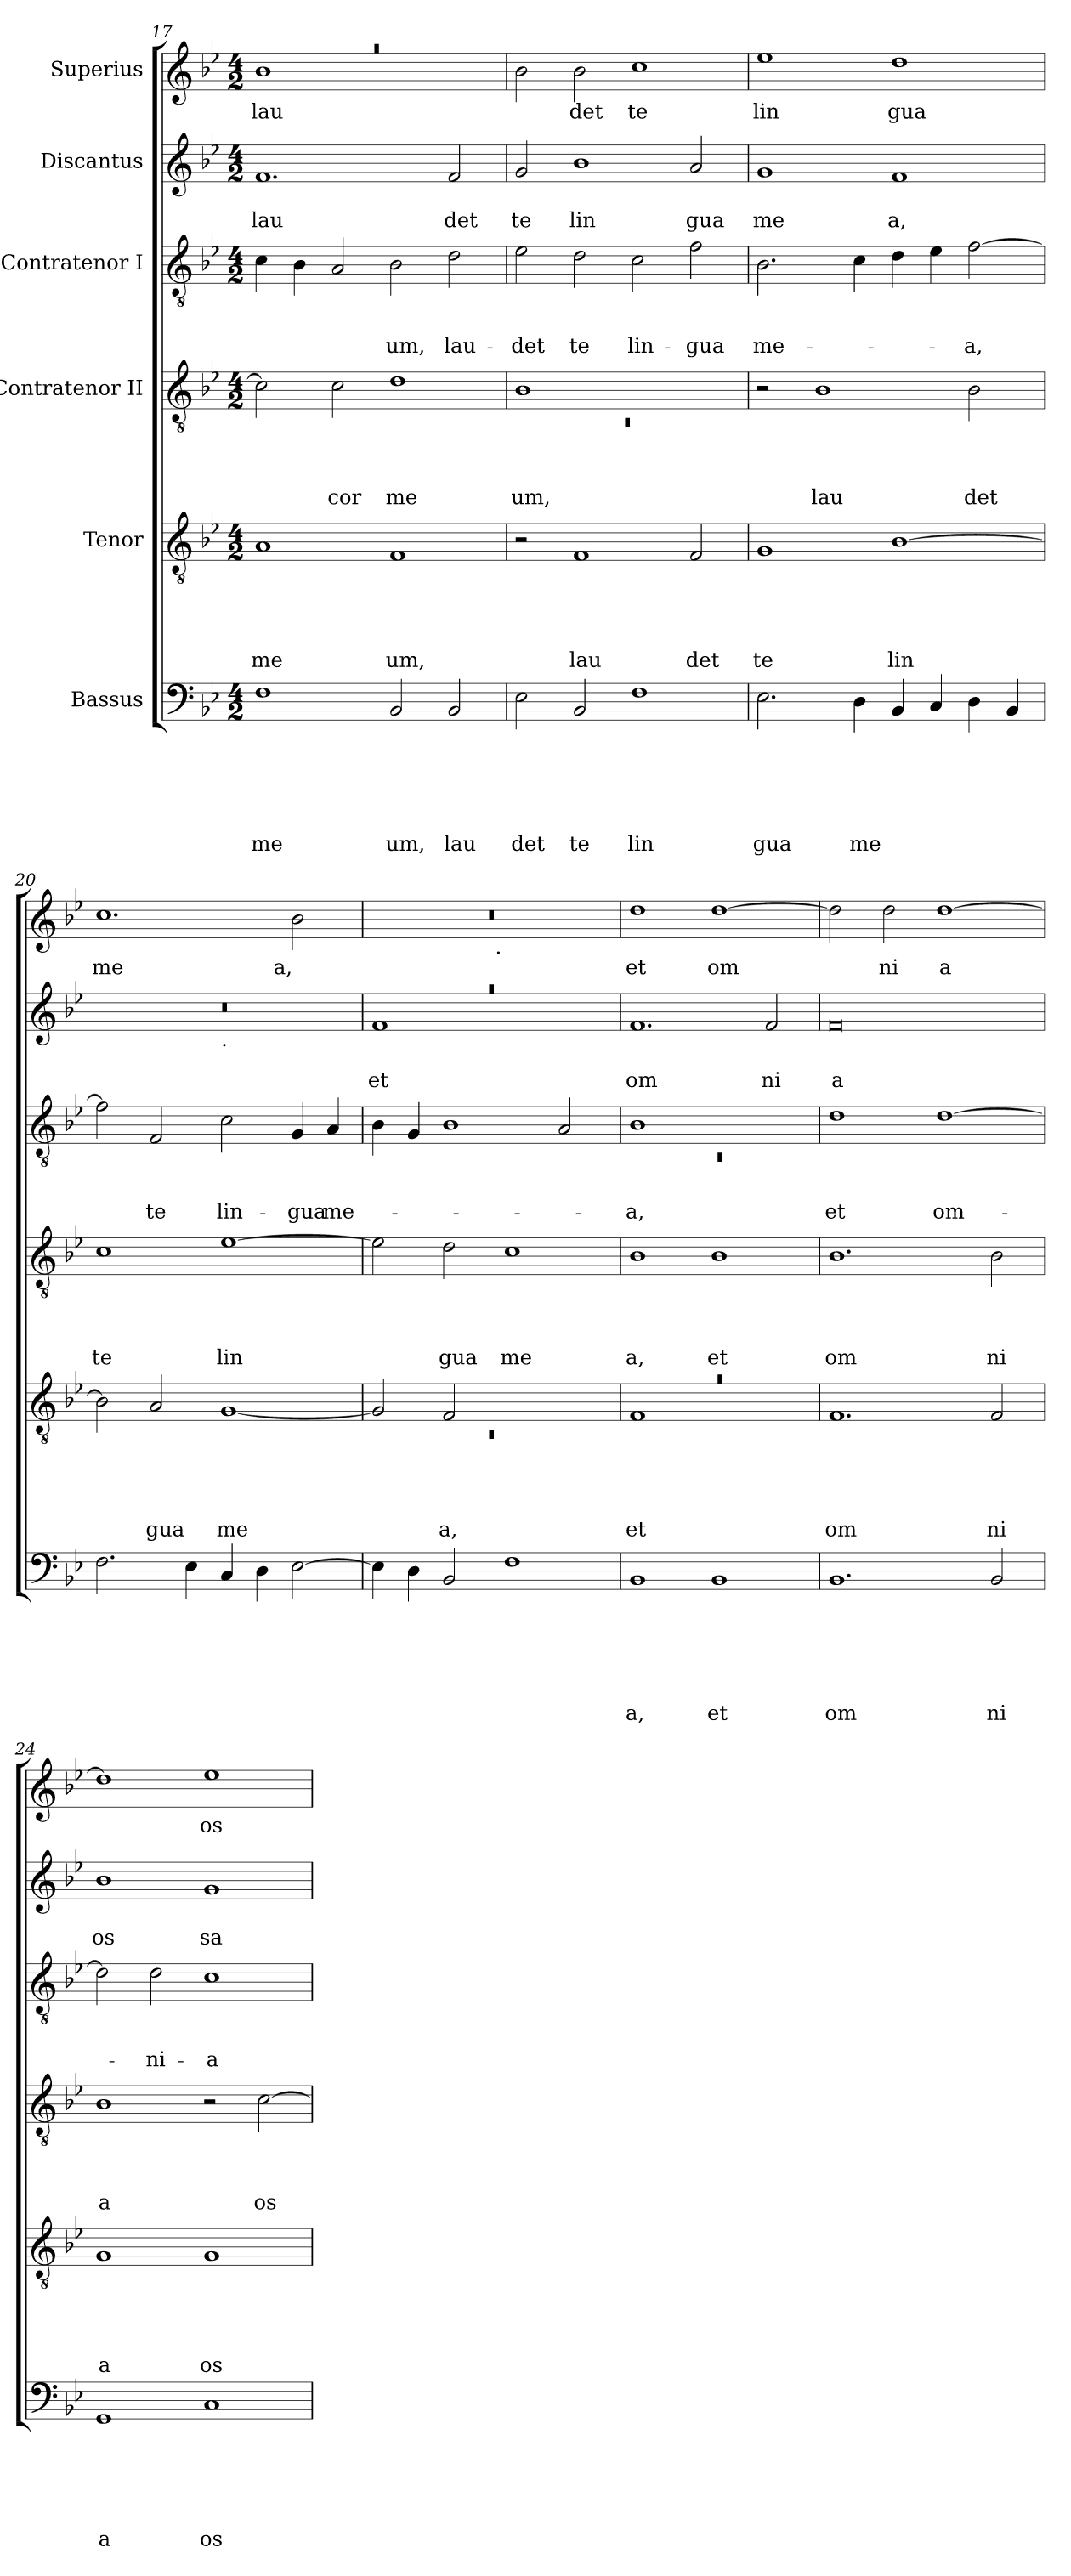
**kern	**text	**text	**text	**text	**text	**text	**kern	**text	**text	**text	**text	**text	**kern	**text	**text	**text	**text	**kern	**text	**text	**text	**kern	**text	**text	**kern	**text
*part6	*part6	*part6	*part6	*part6	*part6	*part6	*part5	*part5	*part5	*part5	*part5	*part5	*part4	*part4	*part4	*part4	*part4	*part3	*part3	*part3	*part3	*part2	*part2	*part2	*part1	*part1
*staff6	*staff6	*staff6	*staff6	*staff6	*staff6	*staff6	*staff5	*staff5	*staff5	*staff5	*staff5	*staff5	*staff4	*staff4	*staff4	*staff4	*staff4	*staff3	*staff3	*staff3	*staff3	*staff2	*staff2	*staff2	*staff1	*staff1
*I"Bassus	*	*	*	*	*	*	*I"Tenor	*	*	*	*	*	*I"Contratenor II	*	*	*	*	*I"Contratenor I	*	*	*	*I"Discantus	*	*	*I"Superius	*
*clefF4	*	*	*	*	*	*	*clefGv2	*	*	*	*	*	*clefGv2	*	*	*	*	*clefGv2	*	*	*	*clefG2	*	*	*clefG2	*
*k[b-e-]	*	*	*	*	*	*	*k[b-e-]	*	*	*	*	*	*k[b-e-]	*	*	*	*	*k[b-e-]	*	*	*	*k[b-e-]	*	*	*k[b-e-]	*
*B-:	*	*	*	*	*	*	*B-:	*	*	*	*	*	*B-:	*	*	*	*	*B-:	*	*	*	*B-:	*	*	*B-:	*
*M4/2	*	*	*	*	*	*	*M4/2	*	*	*	*	*	*M4/2	*	*	*	*	*M4/2	*	*	*	*M4/2	*	*	*M4/2	*
=17	=17	=17	=17	=17	=17	=17	=17	=17	=17	=17	=17	=17	=17	=17	=17	=17	=17	=17	=17	=17	=17	=17	=17	=17	=17	=17
!	!	!	!	!	!	!LO:LY:b	!	!	!	!	!	!LO:LY:b	!	!	!	!	!	!	!	!	!	!	!	!LO:LY:b	!LO:N:vis=1	!LO:LY:b
*	*	*	*	*	*	*	*	*	*	*	*	*	*	*	*	*	*	*	*	*	*	*	*	*	*^	*
1F	.	.	.	.	.	me	1A	.	.	.	.	me	2c\]	.	.	.	.	4c\	.	.	.	1.f	.	lau	0raa	1b-	lau
.	.	.	.	.	.	.	.	.	.	.	.	.	.	.	.	.	.	4B-\	.	.	.	.	.	.	.	.	.
!	!	!	!	!	!	!	!	!	!	!	!	!	!	!	!	!	!LO:LY:b	!	!	!	!	!	!	!	!	!	!
.	.	.	.	.	.	.	.	.	.	.	.	.	2c\	.	.	.	cor	2A/	.	.	.	.	.	.	.	.	.
!	!	!	!	!	!	!LO:LY:b	!	!	!	!	!	!LO:LY:b	!	!	!	!	!LO:LY:b	!	!	!	!LO:LY:b	!	!	!	!	!	!
2BB-/	.	.	.	.	.	um,	1F	.	.	.	.	um,	1d	.	.	.	me	2B-\	.	.	um,	.	.	.	.	1ryy	.
!	!	!	!	!	!	!LO:LY:b	!	!	!	!	!	!	!	!	!	!	!	!	!	!	!LO:LY:b	!	!	!LO:LY:b	!	!	!
2BB-/	.	.	.	.	.	lau	.	.	.	.	.	.	.	.	.	.	.	2d\	.	.	lau-	2f/	.	det	.	.	.
*	*	*	*	*	*	*	*	*	*	*	*	*	*	*	*	*	*	*	*	*	*	*	*	*	*v	*v	*
=18	=18	=18	=18	=18	=18	=18	=18	=18	=18	=18	=18	=18	=18	=18	=18	=18	=18	=18	=18	=18	=18	=18	=18	=18	=18	=18
*	*	*	*	*	*	*	*	*	*	*	*	*	*^	*	*	*	*	*	*	*	*	*	*	*	*	*
!	!	!	!	!	!	!LO:LY:b	!	!	!	!	!	!	!	!LO:N:vis=1	!	!	!	!LO:LY:b	!	!	!	!LO:LY:b	!	!	!LO:LY:b	!	!
2E-\	.	.	.	.	.	det	2r	.	.	.	.	.	1B-	0rC	.	.	.	um,	2e-\	.	.	-det	2g/	.	te	2b-\	.
!	!	!	!	!	!	!LO:LY:b	!	!	!	!	!	!LO:LY:b	!	!	!	!	!	!	!	!	!	!LO:LY:b	!	!	!LO:LY:b	!	!LO:LY:b
2BB-/	.	.	.	.	.	te	1F	.	.	.	.	lau	.	.	.	.	.	.	2d\	.	.	te	1b-	.	lin	2b-\	det
!	!	!	!	!	!	!LO:LY:b	!	!	!	!	!	!	!	!	!	!	!	!	!	!	!	!LO:LY:b	!	!	!	!	!LO:LY:b
1F	.	.	.	.	.	lin	.	.	.	.	.	.	1ryy	.	.	.	.	.	2c\	.	.	lin-	.	.	.	1cc	te
!	!	!	!	!	!	!	!	!	!	!	!	!LO:LY:b	!	!	!	!	!	!	!	!	!	!LO:LY:b	!	!	!LO:LY:b	!	!
.	.	.	.	.	.	.	2F/	.	.	.	.	det	.	.	.	.	.	.	2f\	.	.	-gua	2a/	.	gua	.	.
*	*	*	*	*	*	*	*	*	*	*	*	*	*v	*v	*	*	*	*	*	*	*	*	*	*	*	*	*
=19	=19	=19	=19	=19	=19	=19	=19	=19	=19	=19	=19	=19	=19	=19	=19	=19	=19	=19	=19	=19	=19	=19	=19	=19	=19	=19
!	!	!	!	!	!	!LO:LY:b	!	!	!	!	!	!LO:LY:b	!	!	!	!	!	!	!	!	!LO:LY:b	!	!	!LO:LY:b	!	!LO:LY:b
2.E-\	.	.	.	.	.	gua	1G	.	.	.	.	te	2r	.	.	.	.	2.B-\	.	.	me-	1g	.	me	1ee-	lin
!	!	!	!	!	!	!	!	!	!	!	!	!	!	!	!	!	!LO:LY:b	!	!	!	!	!	!	!	!	!
.	.	.	.	.	.	.	.	.	.	.	.	.	1B-	.	.	.	lau	.	.	.	.	.	.	.	.	.
!	!	!	!	!	!	!LO:LY:b	!	!	!	!	!	!	!	!	!	!	!	!	!	!	!	!	!	!	!	!
4D\	.	.	.	.	.	me	.	.	.	.	.	.	.	.	.	.	.	4c\	.	.	.	.	.	.	.	.
!	!	!	!	!	!	!	!	!	!	!	!	!LO:LY:b	!	!	!	!	!	!	!	!	!	!	!	!LO:LY:b	!	!LO:LY:b
4BB-/	.	.	.	.	.	.	[>1B-	.	.	.	.	lin	.	.	.	.	.	4d\	.	.	.	1f	.	a,	1dd	gua
4C/	.	.	.	.	.	.	.	.	.	.	.	.	.	.	.	.	.	4e-\	.	.	.	.	.	.	.	.
!	!	!	!	!	!	!	!	!	!	!	!	!	!	!	!	!	!LO:LY:b	!	!	!	!LO:LY:b	!	!	!	!	!
4D\	.	.	.	.	.	.	.	.	.	.	.	.	2B-\	.	.	.	det	[>2f\	.	.	-a,	.	.	.	.	.
4BB-/	.	.	.	.	.	.	.	.	.	.	.	.	.	.	.	.	.	.	.	.	.	.	.	.	.	.
=20	=20	=20	=20	=20	=20	=20	=20	=20	=20	=20	=20	=20	=20	=20	=20	=20	=20	=20	=20	=20	=20	=20	=20	=20	=20	=20
!	!	!	!	!	!	!	!	!	!	!	!	!	!	!	!	!	!LO:LY:b	!	!	!	!	!	!	!	!	!LO:LY:b
*	*	*	*	*	*	*	*	*	*	*	*	*	*	*	*	*	*	*	*	*	*	*^	*	*	*	*
2.F\	.	.	.	.	.	.	2B-\]	.	.	.	.	.	1c	.	.	.	te	2f\]	.	.	.	0r	1ryy	.	.	1.cc	me
!	!	!	!	!	!	!	!	!	!	!	!	!LO:LY:b	!	!	!	!	!	!	!	!	!LO:LY:b	!	!	!	!	!	!
.	.	.	.	.	.	.	2A/	.	.	.	.	gua	.	.	.	.	.	2F/	.	.	te	.	.	.	.	.	.
4E-\	.	.	.	.	.	.	.	.	.	.	.	.	.	.	.	.	.	.	.	.	.	.	.	.	.	.	.
!	!	!	!	!	!	!	!	!	!	!	!	!	!	!	!	!	!	!	!	!	!	!	!LO:TX:b:t=.	!	!	!	!
!	!	!	!	!	!	!	!	!	!	!	!	!LO:LY:b	!	!	!	!	!LO:LY:b	!	!	!	!LO:LY:b	!	!	!	!	!	!
4C/	.	.	.	.	.	.	[<1G	.	.	.	.	me	[>1e-	.	.	.	lin	2c\	.	.	lin-	.	1ryy	.	.	.	.
4D\	.	.	.	.	.	.	.	.	.	.	.	.	.	.	.	.	.	.	.	.	.	.	.	.	.	.	.
!	!	!	!	!	!	!	!	!	!	!	!	!	!	!	!	!	!	!	!	!	!LO:LY:b	!	!	!	!	!	!LO:LY:b
[>2E-\	.	.	.	.	.	.	.	.	.	.	.	.	.	.	.	.	.	4G/	.	.	-gua	.	.	.	.	2b-\	a,
!	!	!	!	!	!	!	!	!	!	!	!	!	!	!	!	!	!	!	!	!	!LO:LY:b	!	!	!	!	!	!
.	.	.	.	.	.	.	.	.	.	.	.	.	.	.	.	.	.	4A/	.	.	me-	.	.	.	.	.	.
=21	=21	=21	=21	=21	=21	=21	=21	=21	=21	=21	=21	=21	=21	=21	=21	=21	=21	=21	=21	=21	=21	=21	=21	=21	=21	=21	=21
*	*	*	*	*	*	*	*^	*	*	*	*	*	*	*	*	*	*	*	*	*	*	*	*	*	*	*	*
!	!	!	!	!	!	!	!	!LO:N:vis=1	!	!	!	!	!	!	!	!	!	!	!	!	!	!	!LO:N:vis=1	!	!	!LO:LY:b	!	!
*	*	*	*	*	*	*	*	*	*	*	*	*	*	*	*	*	*	*	*	*	*	*	*	*	*	*	*^	*
4E-\]	.	.	.	.	.	.	2G/]	0rC	.	.	.	.	.	2e-\]	.	.	.	.	4B-\	.	.	.	0raa	1f	.	et	0r	2ryy	.
4D\	.	.	.	.	.	.	.	.	.	.	.	.	.	.	.	.	.	.	4G/	.	.	.	.	.	.	.	.	.	.
!	!	!	!	!	!	!	!	!	!	!	!	!	!LO:LY:b	!	!	!	!	!LO:LY:b	!	!	!	!	!	!	!	!	!	!	!
2BB-/	.	.	.	.	.	.	2F/	.	.	.	.	.	a,	2d\	.	.	.	gua	1B-	.	.	.	.	.	.	.	.	4...ryy	.
!	!	!	!	!	!	!	!	!	!	!	!	!	!	!	!	!	!	!	!	!	!	!	!	!	!	!	!	!LO:TX:b:t=.	!
.	.	.	.	.	.	.	.	.	.	.	.	.	.	.	.	.	.	.	.	.	.	.	.	.	.	.	.	1ryy	.
!	!	!	!	!	!	!	!	!	!	!	!	!	!	!	!	!	!	!LO:LY:b	!	!	!	!	!	!	!	!	!	!	!
1F	.	.	.	.	.	.	1ryy	.	.	.	.	.	.	1c	.	.	.	me	.	.	.	.	.	1ryy	.	.	.	.	.
.	.	.	.	.	.	.	.	.	.	.	.	.	.	.	.	.	.	.	2A/	.	.	.	.	.	.	.	.	.	.
.	.	.	.	.	.	.	.	.	.	.	.	.	.	.	.	.	.	.	.	.	.	.	.	.	.	.	.	32ryy	.
=22	=22	=22	=22	=22	=22	=22	=22	=22	=22	=22	=22	=22	=22	=22	=22	=22	=22	=22	=22	=22	=22	=22	=22	=22	=22	=22	=22	=22	=22
*	*	*	*	*	*	*	*	*	*	*	*	*	*	*	*	*	*	*	*^	*	*	*	*	*	*	*	*	*	*
!	!	!	!	!	!	!LO:LY:b	!LO:N:vis=1	!	!	!	!	!	!LO:LY:b	!	!	!	!	!LO:LY:b	!	!LO:N:vis=1	!	!	!LO:LY:b	!	!	!	!LO:LY:b	!	!	!LO:LY:b
*	*	*	*	*	*	*	*	*	*	*	*	*	*	*	*	*	*	*	*	*	*	*	*	*v	*v	*	*	*	*	*
*	*	*	*	*	*	*	*	*	*	*	*	*	*	*	*	*	*	*	*	*	*	*	*	*	*	*	*v	*v	*
1BB-	.	.	.	.	.	a,	0ra	1F	.	.	.	.	et	1B-	.	.	.	a,	1B-	0rC	.	.	-a,	1.f	.	om	1dd	et
!	!	!	!	!	!	!LO:LY:b	!	!	!	!	!	!	!	!	!	!	!	!LO:LY:b	!	!	!	!	!	!	!	!	!	!LO:LY:b
1BB-	.	.	.	.	.	et	.	1ryy	.	.	.	.	.	1B-	.	.	.	et	1ryy	.	.	.	.	.	.	.	[>1dd	om
!	!	!	!	!	!	!	!	!	!	!	!	!	!	!	!	!	!	!	!	!	!	!	!	!	!	!LO:LY:b	!	!
.	.	.	.	.	.	.	.	.	.	.	.	.	.	.	.	.	.	.	.	.	.	.	.	2f/	.	ni	.	.
*	*	*	*	*	*	*	*v	*v	*	*	*	*	*	*	*	*	*	*	*v	*v	*	*	*	*	*	*	*	*
=23	=23	=23	=23	=23	=23	=23	=23	=23	=23	=23	=23	=23	=23	=23	=23	=23	=23	=23	=23	=23	=23	=23	=23	=23	=23	=23
!	!	!	!	!	!	!LO:LY:b	!	!	!	!	!	!LO:LY:b	!	!	!	!	!LO:LY:b	!	!	!	!LO:LY:b	!	!	!LO:LY:b	!	!
1.BB-	.	.	.	.	.	om	1.F	.	.	.	.	om	1.B-	.	.	.	om	1d	.	.	et	0f	.	a	2dd\]	.
!	!	!	!	!	!	!	!	!	!	!	!	!	!	!	!	!	!	!	!	!	!	!	!	!	!	!LO:LY:b
.	.	.	.	.	.	.	.	.	.	.	.	.	.	.	.	.	.	.	.	.	.	.	.	.	2dd\	ni
!	!	!	!	!	!	!	!	!	!	!	!	!	!	!	!	!	!	!	!	!	!LO:LY:b	!	!	!	!	!LO:LY:b:rj
.	.	.	.	.	.	.	.	.	.	.	.	.	.	.	.	.	.	[<1d	.	.	om-	.	.	.	[<1dd	a
!	!	!	!	!	!	!LO:LY:b	!	!	!	!	!	!LO:LY:b	!	!	!	!	!LO:LY:b	!	!	!	!	!	!	!	!	!
2BB-/	.	.	.	.	.	ni	2F/	.	.	.	.	ni	2B-\	.	.	.	ni	.	.	.	.	.	.	.	.	.
!!LO:LB:g=z
=24	=24	=24	=24	=24	=24	=24	=24	=24	=24	=24	=24	=24	=24	=24	=24	=24	=24	=24	=24	=24	=24	=24	=24	=24	=24	=24
!	!	!	!	!	!	!LO:LY:b	!	!	!	!	!	!LO:LY:b	!	!	!	!	!LO:LY:b	!	!	!	!	!	!	!LO:LY:b	!	!
1GG	.	.	.	.	.	a	1G	.	.	.	.	a	1B-	.	.	.	a	2d\]	.	.	.	1b-	.	os	1dd]	.
!	!	!	!	!	!	!	!	!	!	!	!	!	!	!	!	!	!	!	!	!	!LO:LY:b	!	!	!	!	!
.	.	.	.	.	.	.	.	.	.	.	.	.	.	.	.	.	.	2d\	.	.	-ni-	.	.	.	.	.
!	!	!	!	!	!	!LO:LY:b	!	!	!	!	!	!LO:LY:b	!	!	!	!	!	!	!	!	!LO:LY:b	!	!	!LO:LY:b	!	!LO:LY:b
1C	.	.	.	.	.	os	1G	.	.	.	.	os-	2r	.	.	.	.	1c	.	.	-a	1g	.	sa	1ee-	os-
!	!	!	!	!	!	!	!	!	!	!	!	!	!	!	!	!	!LO:LY:b	!	!	!	!	!	!	!	!	!
.	.	.	.	.	.	.	.	.	.	.	.	.	[>2c\	.	.	.	os-	.	.	.	.	.	.	.	.	.
=	=	=	=	=	=	=	=	=	=	=	=	=	=	=	=	=	=	=	=	=	=	=	=	=	=	=
*-	*-	*-	*-	*-	*-	*-	*-	*-	*-	*-	*-	*-	*-	*-	*-	*-	*-	*-	*-	*-	*-	*-	*-	*-	*-	*-
